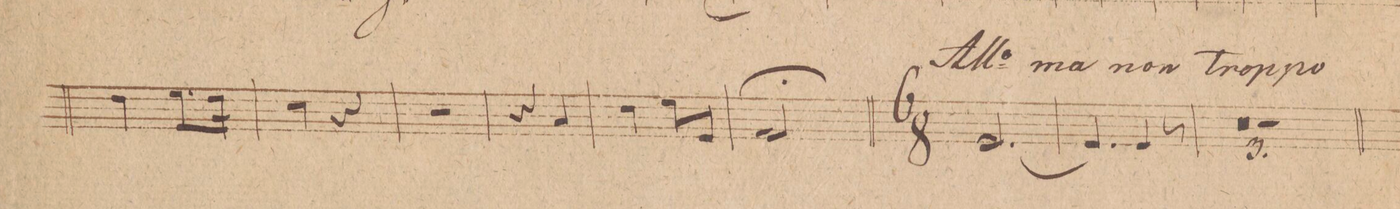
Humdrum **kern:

**kern	**dynam
*I"Baſso.	*
*clefF4	*
*k[]	*
*M2/4	*
4F\	.
8.G\L	.
16F\Jk	.
=45	=45
4E\	.
4r	.
=46	=46
2r	.
=47	=47
4r	.
4C/	.
=48	=48
4F\	.
8G\L	.
8GG/J	.
=49	=49
2AA;/	.
=50||	=50||
*M6/8	*
[2.GG/	.
=51	=51
4.GG/]	.
4GG/	.
8r	.
=52	=52
1.r	.
=53	=53
=54	=54
2.r	.
=55	=55
*-	*-
